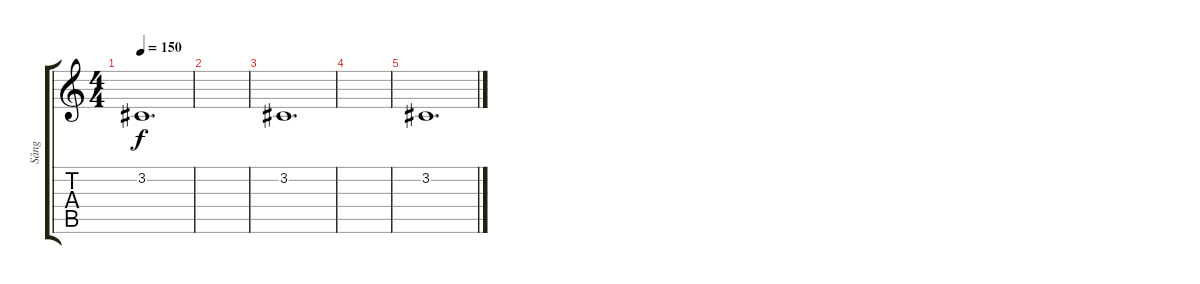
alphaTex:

\track ("Sång" "Sång") {instrument harmonica}
\staff {score tabs}
\tuning (Eb4 Bb3 Gb3 Db3 Ab2 Db2) {hide}
\ts (4 4)
\tempo 150
\clef g2
\ks c
3.2.1{d dy f} |
|
3.2.1{d} |
|
3.2.1{d}
